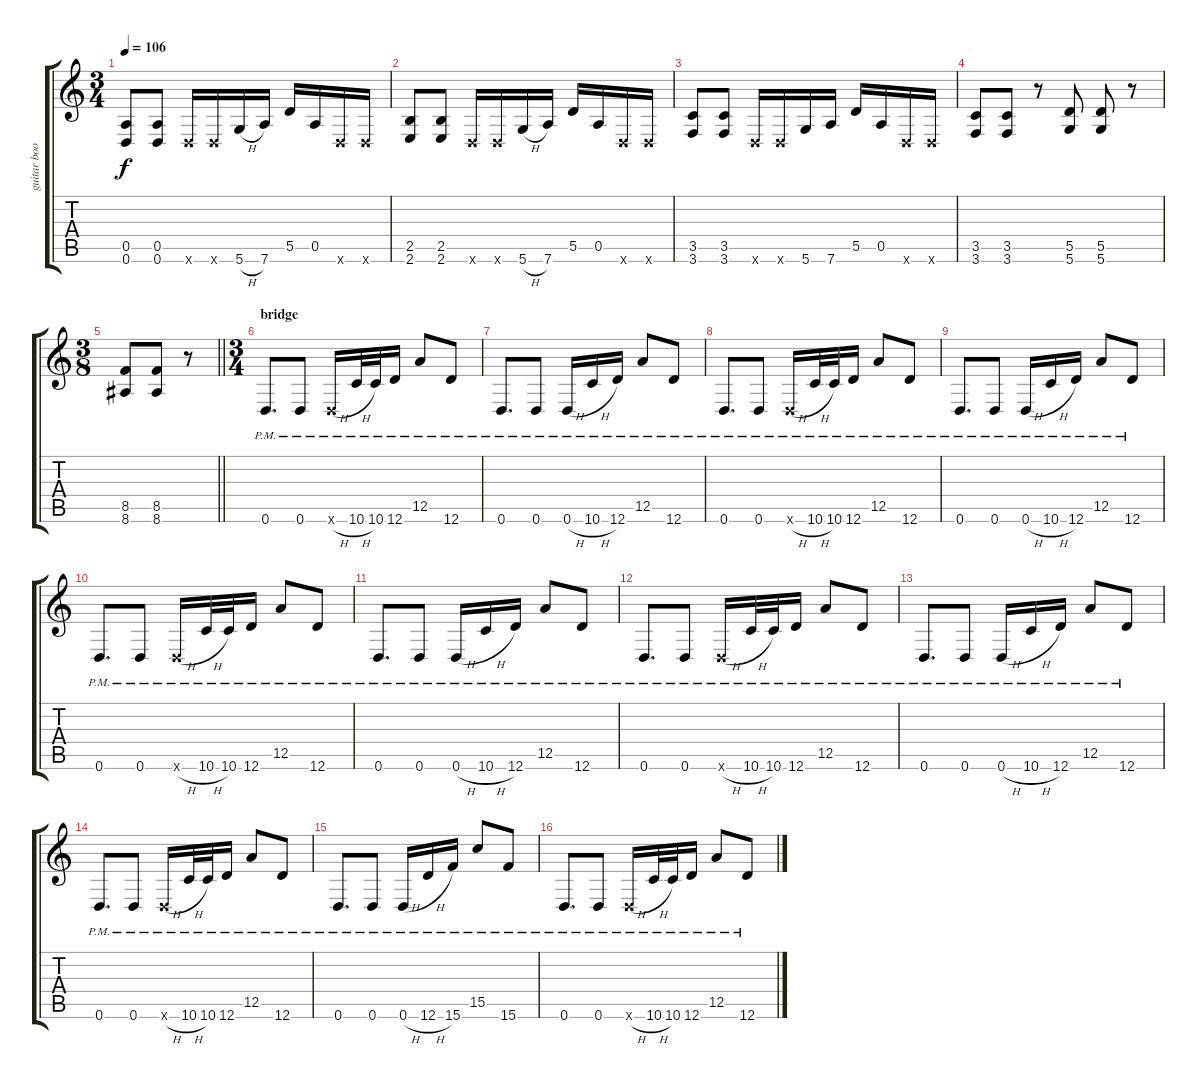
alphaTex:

\track ("guitar boost" "guitar boo") {instrument distortionguitar}
\staff {score tabs}
\tuning (E4 B3 G3 D3 A2 D2) {hide}
\ts (3 4)
\tempo 106
\clef g2
\ks c
(0.5 0.6).8{dy f} (0.5 0.6).8 0.6{x}.16 0.6{x}.16 5.6{h}.16 7.6.16 5.5.16 0.5.16 0.6{x}.16 0.6{x}.16 |
(2.5 2.6).8 (2.5 2.6).8 0.6{x}.16 0.6{x}.16 5.6{h}.16 7.6.16 5.5.16 0.5.16 0.6{x}.16 0.6{x}.16 |
(3.5 3.6).8 (3.5 3.6).8 0.6{x}.16 0.6{x}.16 5.6.16 7.6.16 5.5.16 0.5.16 0.6{x}.16 0.6{x}.16 |
(3.5 3.6).8 (3.5 3.6).8 r.8 (5.5 5.6).8 (5.5 5.6).8 r.8 |
\ts (3 8)
\barLineRight lightlight
(8.5 8.6).8 (8.5 8.6).8 r.8 |
\ts (3 4)
\section ("" "bridge")
0.6{pm}.8{d instrument distortionguitar} 0.6{pm}.8 0.6{h pm x}.16 10.6{h pm}.32 10.6{pm}.32 12.6{pm}.16 12.5{pm}.8 12.6{pm}.8 |
0.6{pm}.8{d} 0.6{pm}.8 0.6{h pm}.16 10.6{h pm}.16 12.6{pm}.16 12.5{pm}.8 12.6{pm}.8 |
0.6{pm}.8{d} 0.6{pm}.8 0.6{h pm x}.16 10.6{h pm}.32 10.6{pm}.32 12.6{pm}.16 12.5{pm}.8 12.6{pm}.8 |
0.6{pm}.8{d} 0.6{pm}.8 0.6{h pm}.16 10.6{h pm}.16 12.6{pm}.16 12.5{pm}.8 12.6{pm}.8 |
0.6{pm}.8{d} 0.6{pm}.8 0.6{h pm x}.16 10.6{h pm}.32 10.6{pm}.32 12.6{pm}.16 12.5{pm}.8 12.6{pm}.8 |
0.6{pm}.8{d} 0.6{pm}.8 0.6{h pm}.16 10.6{h pm}.16 12.6{pm}.16 12.5{pm}.8 12.6{pm}.8 |
0.6{pm}.8{d} 0.6{pm}.8 0.6{h pm x}.16 10.6{h pm}.32 10.6{pm}.32 12.6{pm}.16 12.5{pm}.8 12.6{pm}.8 |
0.6{pm}.8{d} 0.6{pm}.8 0.6{h pm}.16 10.6{h pm}.16 12.6{pm}.16 12.5{pm}.8 12.6{pm}.8 |
0.6{pm}.8{d} 0.6{pm}.8 0.6{h pm x}.16 10.6{h pm}.32 10.6{pm}.32 12.6{pm}.16 12.5{pm}.8 12.6{pm}.8 |
0.6{pm}.8{d} 0.6{pm}.8 0.6{h pm}.16 12.6{h pm}.16 15.6{pm}.16 15.5{pm}.8 15.6{pm}.8 |
0.6{pm}.8{d} 0.6{pm}.8 0.6{h pm x}.16 10.6{h pm}.32 10.6{pm}.32 12.6{pm}.16 12.5{pm}.8 12.6{pm}.8
